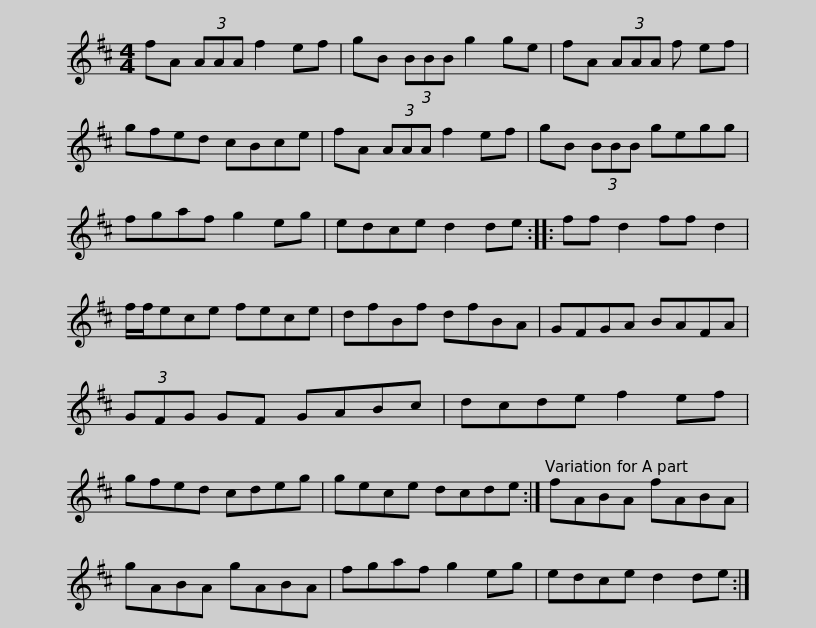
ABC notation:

X:1
L:1/8
M:4/4
I:linebreak $
K:D
V:1 treble
V:1
 fA (3AAA f2 ef | gB (3BBB g2 ge | fA (3AAA f ef | gfed cBce | fA (3AAA f2 ef |$ %5
 gB (3BBB gegg | fgaf g2 eg | edce d2 de :: ff d2 ff d2 | f/f/ece fece |$ %10
 dfBf dfBA | GFGA BAFA | (3GFG GF GABc | dcde f2 ef | gfed cdeg |$ %15
 gece dcde :| fABA fABA | gABA gABA | fgaf g2 eg | edce d2 de :| %20
